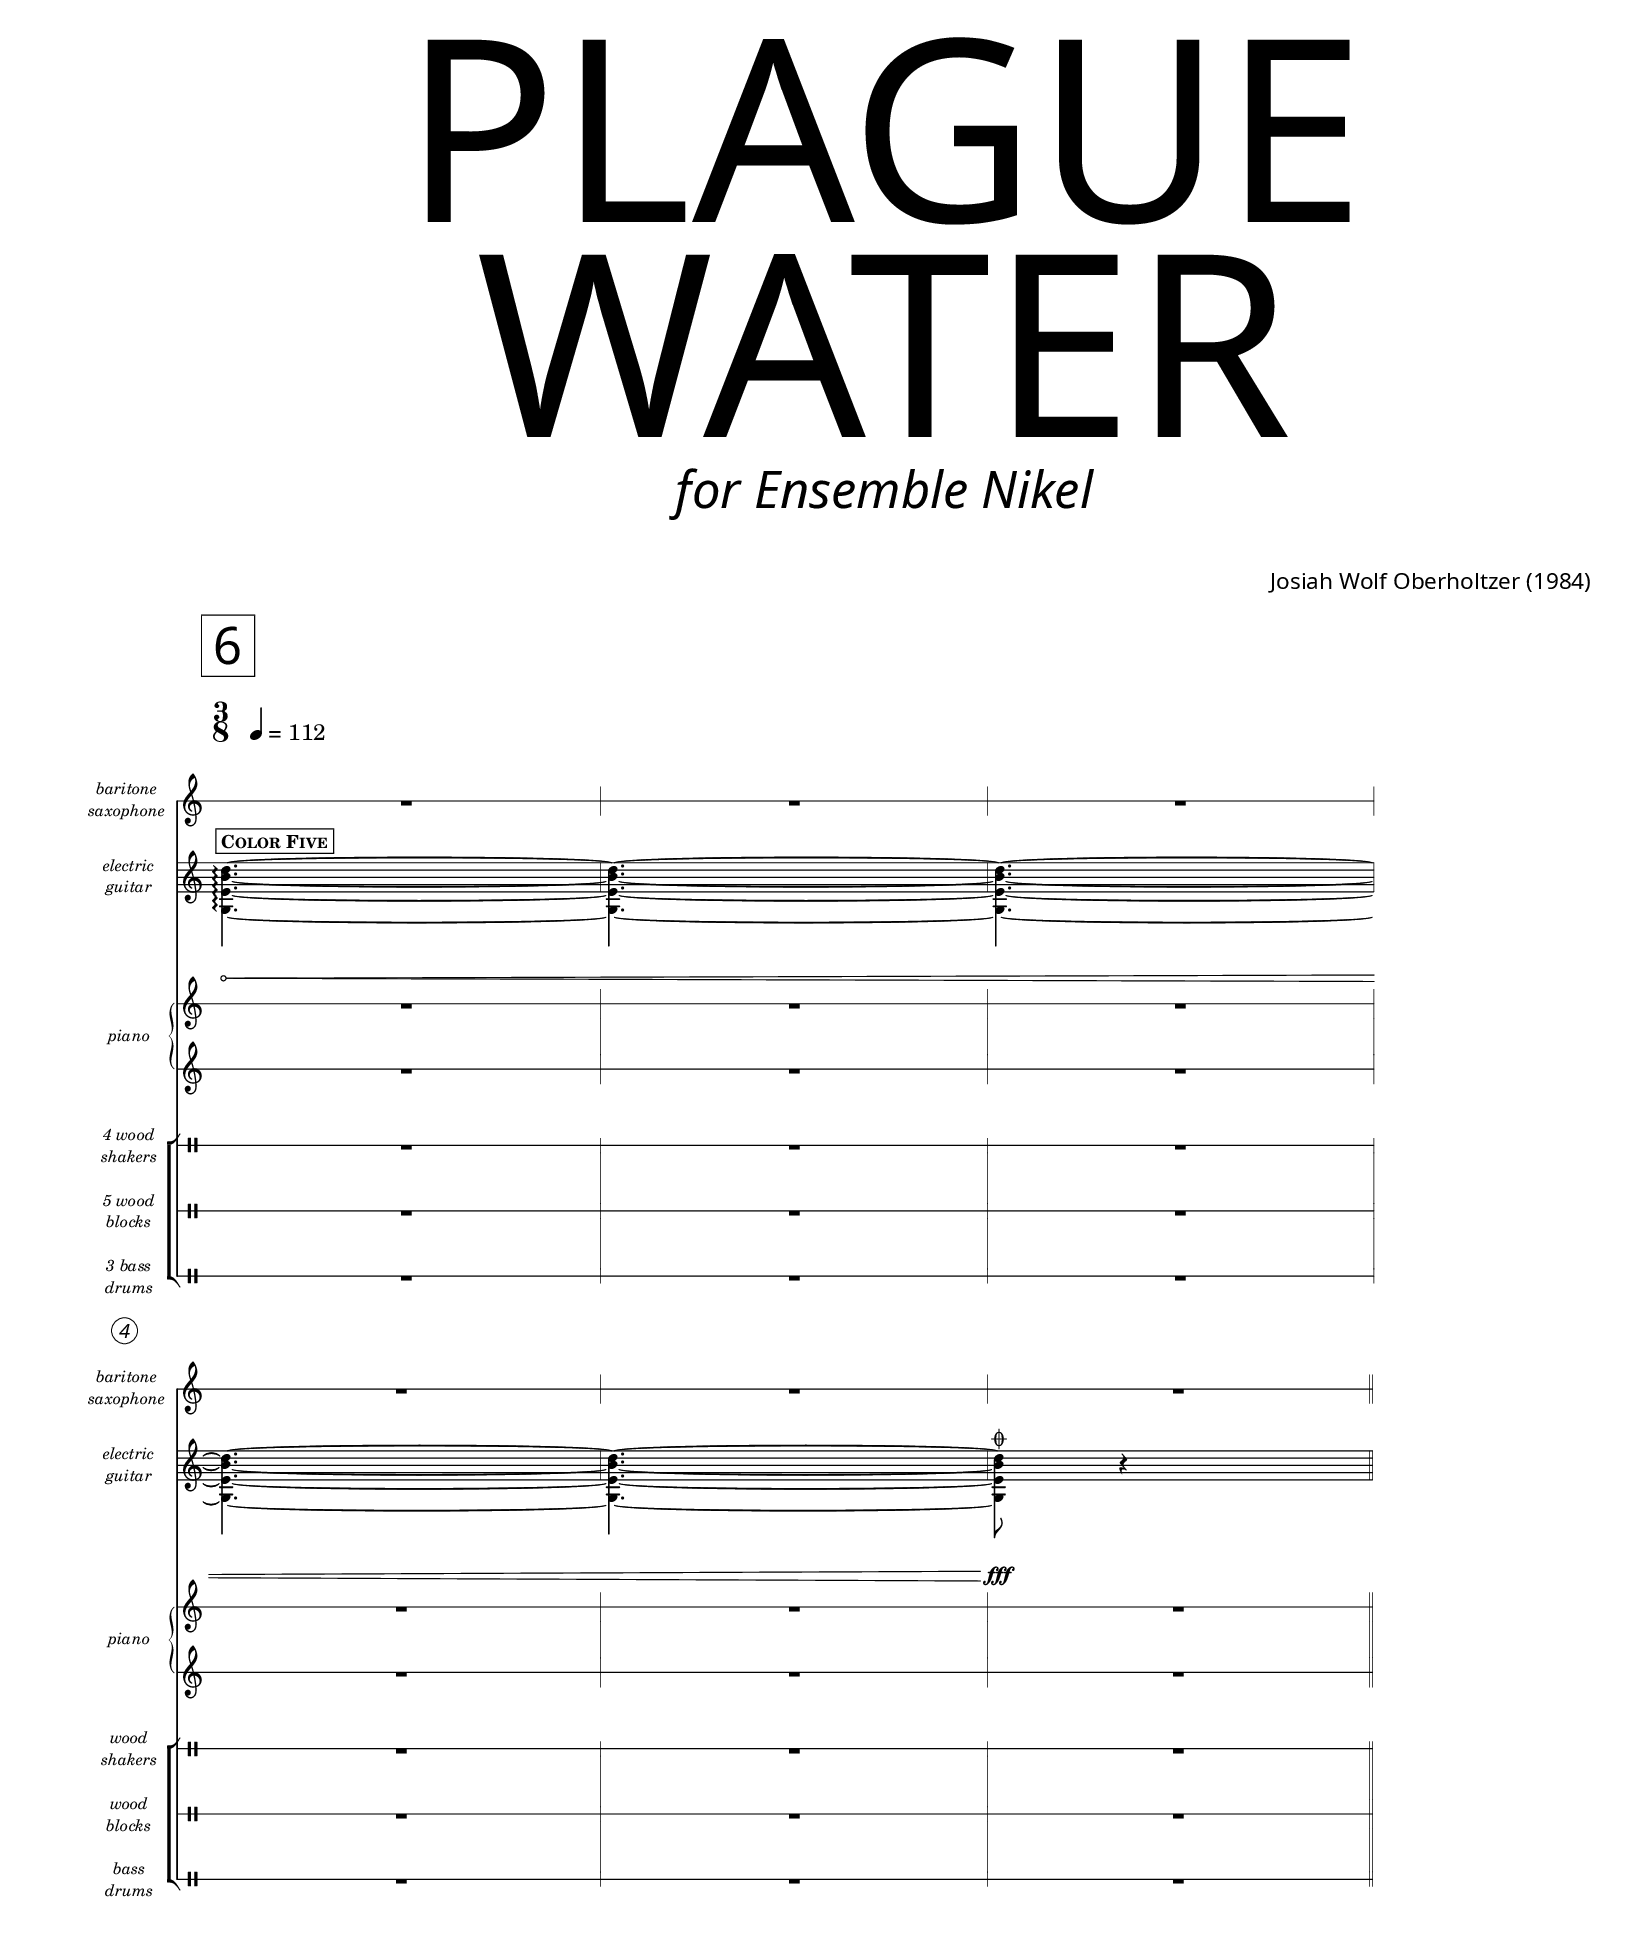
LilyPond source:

\version "2.19.2"
\language "english"

#(ly:set-option 'relative-includes #t)

\include "../../stylesheets/plague-water-header.ily"
\include "../../stylesheets/plague-water-layout.ily"
\include "../../stylesheets/plague-water-paper.ily"
\include "../../stylesheets/plague-water-parts.ily"

\score {
	\context Score = "Plague Water Score" \with {
		\override HorizontalBracket #'color = #red
	} <<
		\tag score.saxophone.guitar.piano.percussion
		\context TimeSignatureContext = "TimeSignatureContext" {
			{
				\mark \markup { \override #'(box-padding . 0.5) \box 6 }
				\tempo 4=112
				\time 3/8
				s1 * 3/8
			}
			{
				s1 * 3/8
			}
			{
				s1 * 3/8
			}
			{
				s1 * 3/8
			}
			{
				s1 * 3/8
			}
			{
				s1 * 3/8
			}
		}
		\tag score.saxophone
		\context SaxophoneStaffGroup = "Saxophone Staff Group" <<
			\context SaxophoneStaff = "Saxophone Staff" {
				\clef "treble"
				\transpose ef, c'
				\context Voice = "Saxophone Voice" {
					{
						{
							\stopStaff
							\once \override Staff.StaffSymbol.line-count = 1
							\startStaff
							R1 * 3/8
						}
						{
							R1 * 3/8
						}
						{
							R1 * 3/8
						}
						{
							R1 * 3/8
						}
						{
							R1 * 3/8
						}
						{
							R1 * 3/8
							\stopStaff
							\startStaff
						}
					}
				}
			}
		>>
		\tag score.guitar
		\context GuitarStaffGroup = "Guitar Staff Group" <<
			\context GuitarStaff = "Guitar Staff" {
				\clef "treble"
				\transpose c c'
				\context Voice = "Guitar Voice" {
					{
						{
							\override Hairpin #'circled-tip = ##t
							<g, e b d'>4. \arpeggio ~ \<
								^ \markup {
									\box
										\pad-around
											#0.5
											\large
												\bold
													\caps
														"Color Five"
									}
						}
						{
							<g, e b d'>4. ~
						}
						{
							<g, e b d'>4. ~
						}
						{
							<g, e b d'>4. ~
						}
						{
							<g, e b d'>4. ~
						}
						{
							\set stemLeftBeamCount = 1
							\set stemRightBeamCount = 0
							<g, e b d'>8 -\coda \fff
							\revert Hairpin #'circled-tip
						}
					}
					{
						{
							r4
						}
					}
				}
			}
		>>
		\tag score.piano
		\context PianoStaffGroup = "Piano Staff Group" <<
			\context PianoUpperStaff = "Piano Upper Staff" {
				\context Voice = "Piano RH Voice" {
					{
						{
							\stopStaff
							\once \override Staff.StaffSymbol.line-count = 1
							\startStaff
							R1 * 3/8
						}
						{
							R1 * 3/8
						}
						{
							R1 * 3/8
						}
						{
							R1 * 3/8
						}
						{
							R1 * 3/8
						}
						{
							R1 * 3/8
							\stopStaff
							\startStaff
						}
					}
				}
			}
			\context PianoLowerStaff = "Piano Lower Staff" {
				\context Voice = "Piano LH Voice" {
					{
						{
							\stopStaff
							\once \override Staff.StaffSymbol.line-count = 1
							\startStaff
							R1 * 3/8
						}
						{
							R1 * 3/8
						}
						{
							R1 * 3/8
						}
						{
							R1 * 3/8
						}
						{
							R1 * 3/8
						}
						{
							R1 * 3/8
							\stopStaff
							\startStaff
						}
					}
				}
			}
			\context Dynamics = "Piano Pedals" {
				{
					{
						R1 * 3/8
					}
					{
						R1 * 3/8
					}
					{
						R1 * 3/8
					}
					{
						R1 * 3/8
					}
					{
						R1 * 3/8
					}
					{
						R1 * 3/8
					}
				}
			}
		>>
		\tag score.percussion
		\context PercussionStaffGroup = "Percussion Staff Group" <<
			\context PercussionShakerStaff = "Percussion Shaker Staff" {
				\clef "percussion"
				\context Voice = "Percussion Shaker Voice" {
					{
						{
							\stopStaff
							\once \override Staff.StaffSymbol.line-count = 1
							\startStaff
							R1 * 3/8
						}
						{
							R1 * 3/8
						}
						{
							R1 * 3/8
						}
						{
							R1 * 3/8
						}
						{
							R1 * 3/8
						}
						{
							R1 * 3/8
							\stopStaff
							\startStaff
						}
					}
				}
			}
			\context PercussionWoodblockStaff = "Percussion Woodblock Staff" {
				\clef "percussion"
				\context Voice = "Percussion Woodblock Voice" {
					{
						{
							\stopStaff
							\once \override Staff.StaffSymbol.line-count = 1
							\startStaff
							R1 * 3/8
						}
						{
							R1 * 3/8
						}
						{
							R1 * 3/8
						}
						{
							R1 * 3/8
						}
						{
							R1 * 3/8
						}
						{
							R1 * 3/8
							\stopStaff
							\startStaff
						}
					}
				}
			}
			\context PercussionDrumStaff = "Percussion Drum Staff" {
				\clef "percussion"
				\context Voice = "Percussion Drum Voice" {
					{
						{
							\stopStaff
							\once \override Staff.StaffSymbol.line-count = 1
							\startStaff
							R1 * 3/8
						}
						{
							R1 * 3/8
						}
						{
							R1 * 3/8
						}
						{
							R1 * 3/8
						}
						{
							R1 * 3/8
						}
						{
							R1 * 3/8
							\bar "||"
							\stopStaff
							\startStaff
						}
					}
				}
			}
		>>
	>>
}